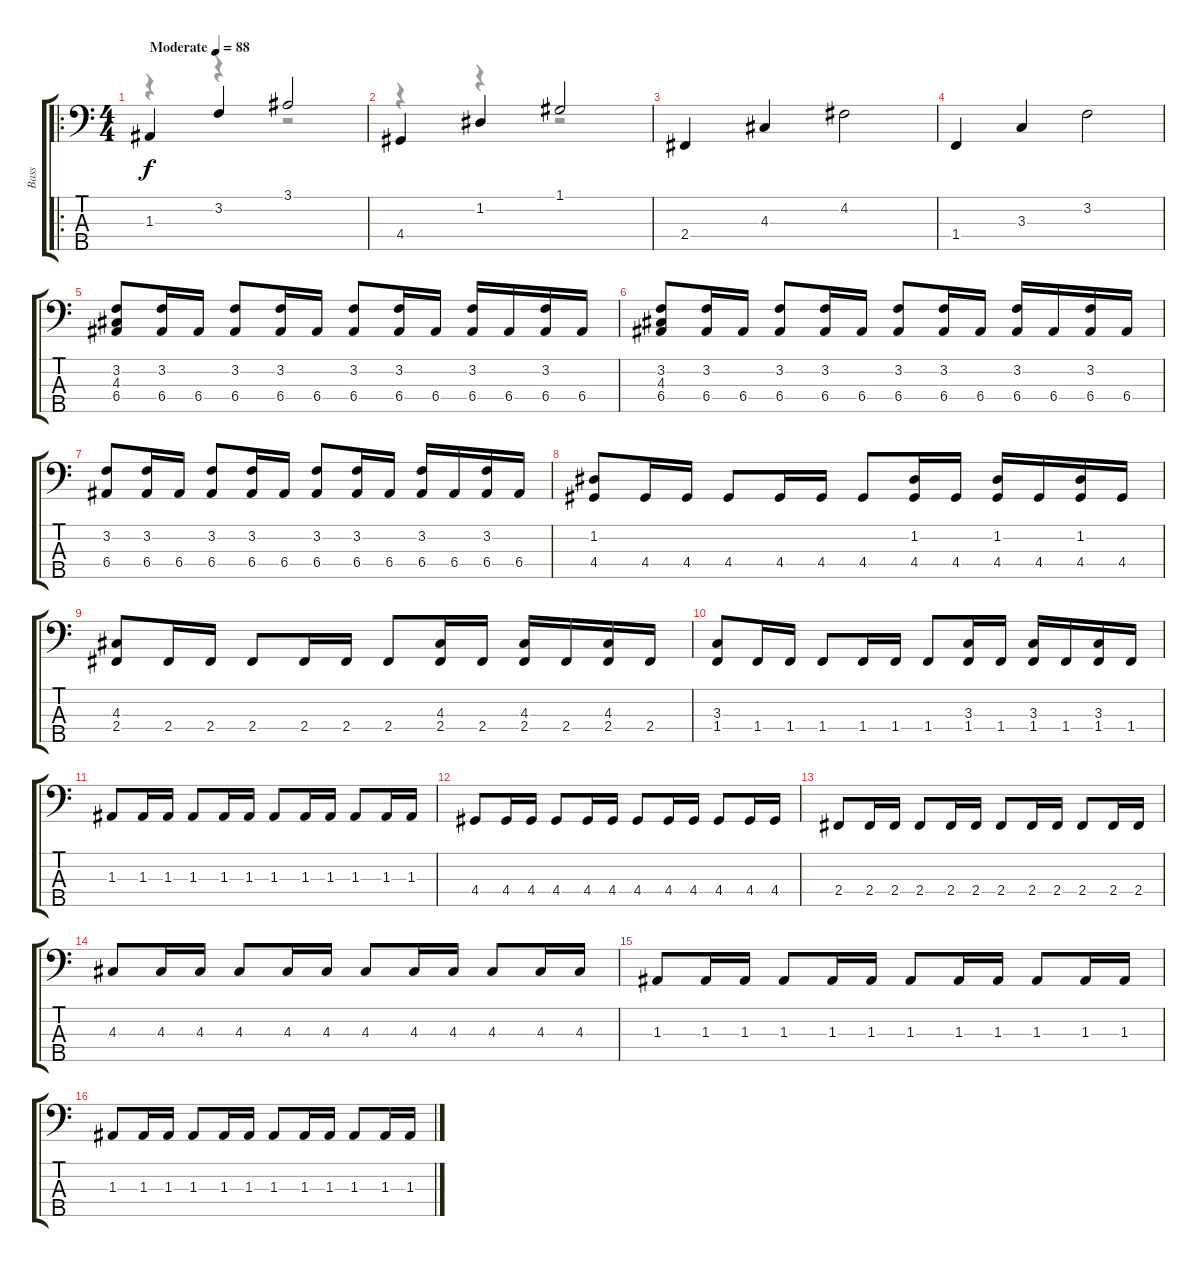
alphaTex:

\track ("Bass" "Bass") {instrument acousticbass}
\staff {score tabs}
\tuning (G2 D2 A1 E1 B0) {hide}
\voice
\ro
\ts (4 4)
\tempo (88 "Moderate")
\clef f4
\ks c
1.3.4{dy f instrument acousticbass} 3.2.4 3.1.2 |
4.4.4 1.2.4 1.1.2 |
2.4.4 4.3.4 4.2.2 |
1.4.4 3.3.4 3.2.2 |
(3.2 4.3 6.4).8 (3.2 6.4).16 6.4.16 (3.2 6.4).8 (3.2 6.4).16 6.4.16 (3.2 6.4).8 (3.2 6.4).16 6.4.16 (3.2 6.4).16 6.4.16 (3.2 6.4).16 6.4.16 |
(3.2 4.3 6.4).8 (3.2 6.4).16 6.4.16 (3.2 6.4).8 (3.2 6.4).16 6.4.16 (3.2 6.4).8 (3.2 6.4).16 6.4.16 (3.2 6.4).16 6.4.16 (3.2 6.4).16 6.4.16 |
(3.2 6.4).8 (3.2 6.4).16 6.4.16 (3.2 6.4).8 (3.2 6.4).16 6.4.16 (3.2 6.4).8 (3.2 6.4).16 6.4.16 (3.2 6.4).16 6.4.16 (3.2 6.4).16 6.4.16 |
(1.2 4.4).8 4.4.16 4.4.16 4.4.8 4.4.16 4.4.16 4.4.8 (1.2 4.4).16 4.4.16 (1.2 4.4).16 4.4.16 (1.2 4.4).16 4.4.16 |
(4.3 2.4).8 2.4.16 2.4.16 2.4.8 2.4.16 2.4.16 2.4.8 (4.3 2.4).16 2.4.16 (4.3 2.4).16 2.4.16 (4.3 2.4).16 2.4.16 |
(3.3 1.4).8 1.4.16 1.4.16 1.4.8 1.4.16 1.4.16 1.4.8 (3.3 1.4).16 1.4.16 (3.3 1.4).16 1.4.16 (3.3 1.4).16 1.4.16 |
1.3.8 1.3.16 1.3.16 1.3.8 1.3.16 1.3.16 1.3.8 1.3.16 1.3.16 1.3.8 1.3.16 1.3.16 |
4.4.8 4.4.16 4.4.16 4.4.8 4.4.16 4.4.16 4.4.8 4.4.16 4.4.16 4.4.8 4.4.16 4.4.16 |
2.4.8 2.4.16 2.4.16 2.4.8 2.4.16 2.4.16 2.4.8 2.4.16 2.4.16 2.4.8 2.4.16 2.4.16 |
4.3.8 4.3.16 4.3.16 4.3.8 4.3.16 4.3.16 4.3.8 4.3.16 4.3.16 4.3.8 4.3.16 4.3.16 |
1.3.8 1.3.16 1.3.16 1.3.8 1.3.16 1.3.16 1.3.8 1.3.16 1.3.16 1.3.8 1.3.16 1.3.16 |
1.3.8 1.3.16 1.3.16 1.3.8 1.3.16 1.3.16 1.3.8 1.3.16 1.3.16 1.3.8 1.3.16 1.3.16
\voice
\clef f4
\ottava regular
\simile none
\ks c
r.4{dy f} r.4 r.2 |
r.4 r.4 r.2 |
|
|
|
|
|
|
|
|
|
|
|
|
|
